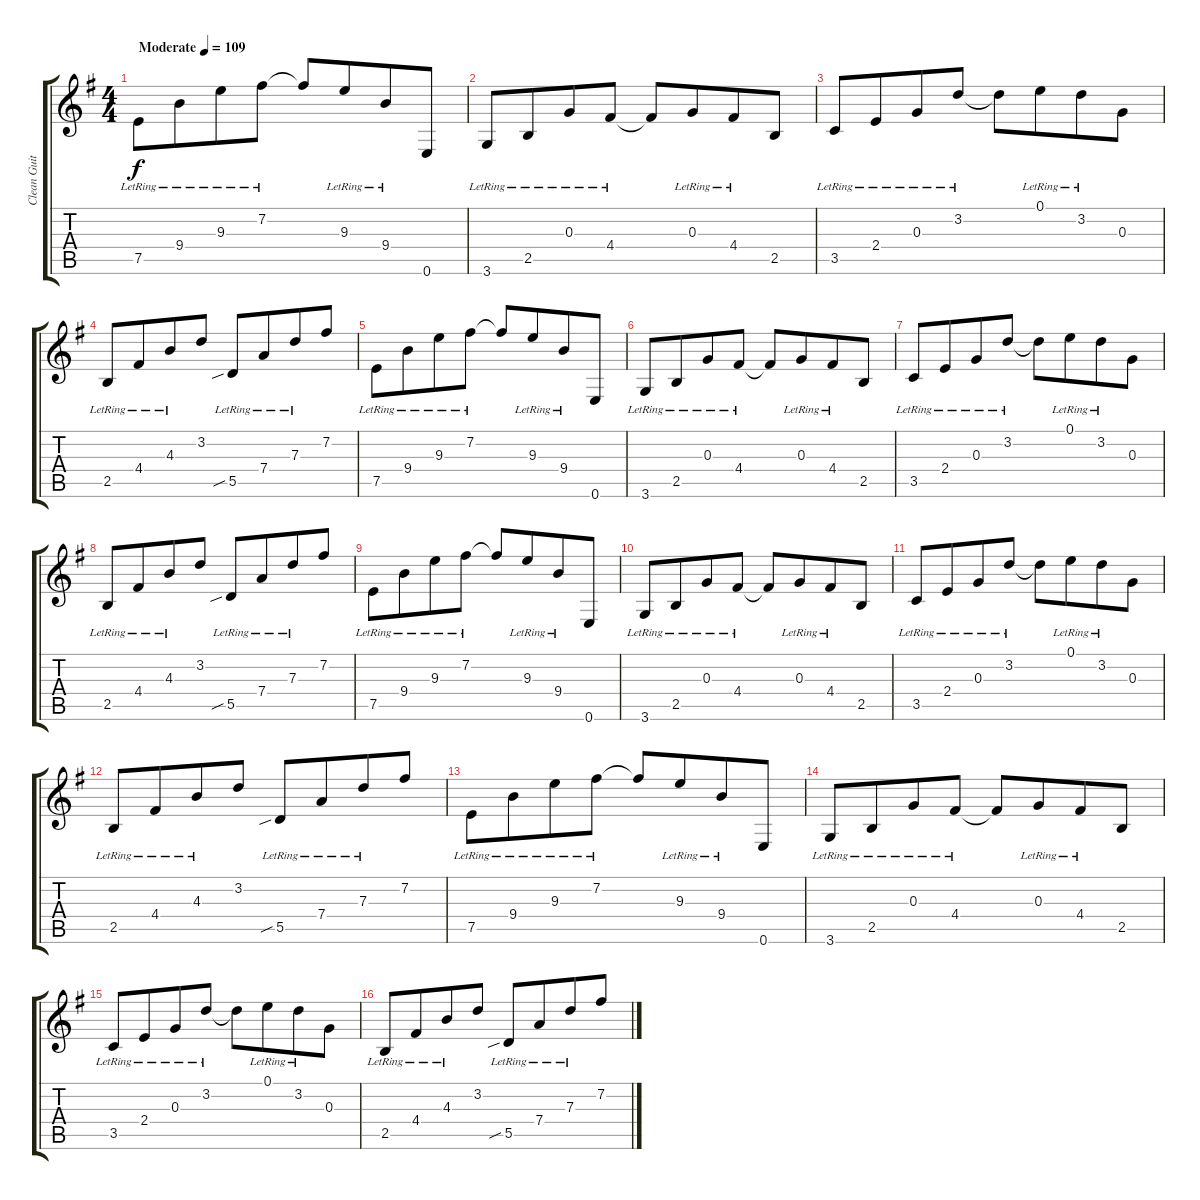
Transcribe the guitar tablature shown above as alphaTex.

\track ("Clean Guitar" "Clean Guit") {instrument electricguitarclean}
\staff {score tabs}
\tuning (E4 B3 G3 D3 A2 E2) {hide}
\ts (4 4)
\tempo (109 "Moderate")
\clef g2
\ks g
7.5{lr}.8{dy f instrument electricguitarclean} 9.4{lr}.8{beam merge} 9.3{lr}.8 7.2{lr}.8 7.2{t}.8 9.3{lr}.8{beam merge} 9.4{lr}.8 0.6.8 |
3.6{lr}.8 2.5{lr}.8{beam merge} 0.3{lr}.8 4.4{lr}.8 4.4{t}.8 0.3{lr}.8{beam merge} 4.4{lr}.8 2.5.8 |
3.5{lr}.8 2.4{lr}.8{beam merge} 0.3{lr}.8 3.2{lr}.8 3.2{t}.8 0.1{lr}.8{beam merge} 3.2{lr}.8 0.3.8 |
2.5{lr}.8 4.4{lr}.8{beam merge} 4.3{lr}.8 3.2.8 5.5{sib lr}.8 7.4{lr}.8{beam merge} 7.3{lr}.8 7.2.8 |
7.5{lr}.8 9.4{lr}.8{beam merge} 9.3{lr}.8 7.2{lr}.8 7.2{t}.8 9.3{lr}.8{beam merge} 9.4{lr}.8 0.6.8 |
3.6{lr}.8 2.5{lr}.8{beam merge} 0.3{lr}.8 4.4{lr}.8 4.4{t}.8 0.3{lr}.8{beam merge} 4.4{lr}.8 2.5.8 |
3.5{lr}.8 2.4{lr}.8{beam merge} 0.3{lr}.8 3.2{lr}.8 3.2{t}.8 0.1{lr}.8{beam merge} 3.2{lr}.8 0.3.8 |
2.5{lr}.8 4.4{lr}.8{beam merge} 4.3{lr}.8 3.2.8 5.5{sib lr}.8 7.4{lr}.8{beam merge} 7.3{lr}.8 7.2.8 |
7.5{lr}.8 9.4{lr}.8{beam merge} 9.3{lr}.8 7.2{lr}.8 7.2{t}.8 9.3{lr}.8{beam merge} 9.4{lr}.8 0.6.8 |
3.6{lr}.8 2.5{lr}.8{beam merge} 0.3{lr}.8 4.4{lr}.8 4.4{t}.8 0.3{lr}.8{beam merge} 4.4{lr}.8 2.5.8 |
3.5{lr}.8 2.4{lr}.8{beam merge} 0.3{lr}.8 3.2{lr}.8 3.2{t}.8 0.1{lr}.8{beam merge} 3.2{lr}.8 0.3.8 |
2.5{lr}.8 4.4{lr}.8{beam merge} 4.3{lr}.8 3.2.8 5.5{sib lr}.8 7.4{lr}.8{beam merge} 7.3{lr}.8 7.2.8 |
7.5{lr}.8 9.4{lr}.8{beam merge} 9.3{lr}.8 7.2{lr}.8 7.2{t}.8 9.3{lr}.8{beam merge} 9.4{lr}.8 0.6.8 |
3.6{lr}.8 2.5{lr}.8{beam merge} 0.3{lr}.8 4.4{lr}.8 4.4{t}.8 0.3{lr}.8{beam merge} 4.4{lr}.8 2.5.8 |
3.5{lr}.8 2.4{lr}.8{beam merge} 0.3{lr}.8 3.2{lr}.8 3.2{t}.8 0.1{lr}.8{beam merge} 3.2{lr}.8 0.3.8 |
2.5{lr}.8 4.4{lr}.8{beam merge} 4.3{lr}.8 3.2.8 5.5{sib lr}.8 7.4{lr}.8{beam merge} 7.3{lr}.8 7.2.8
